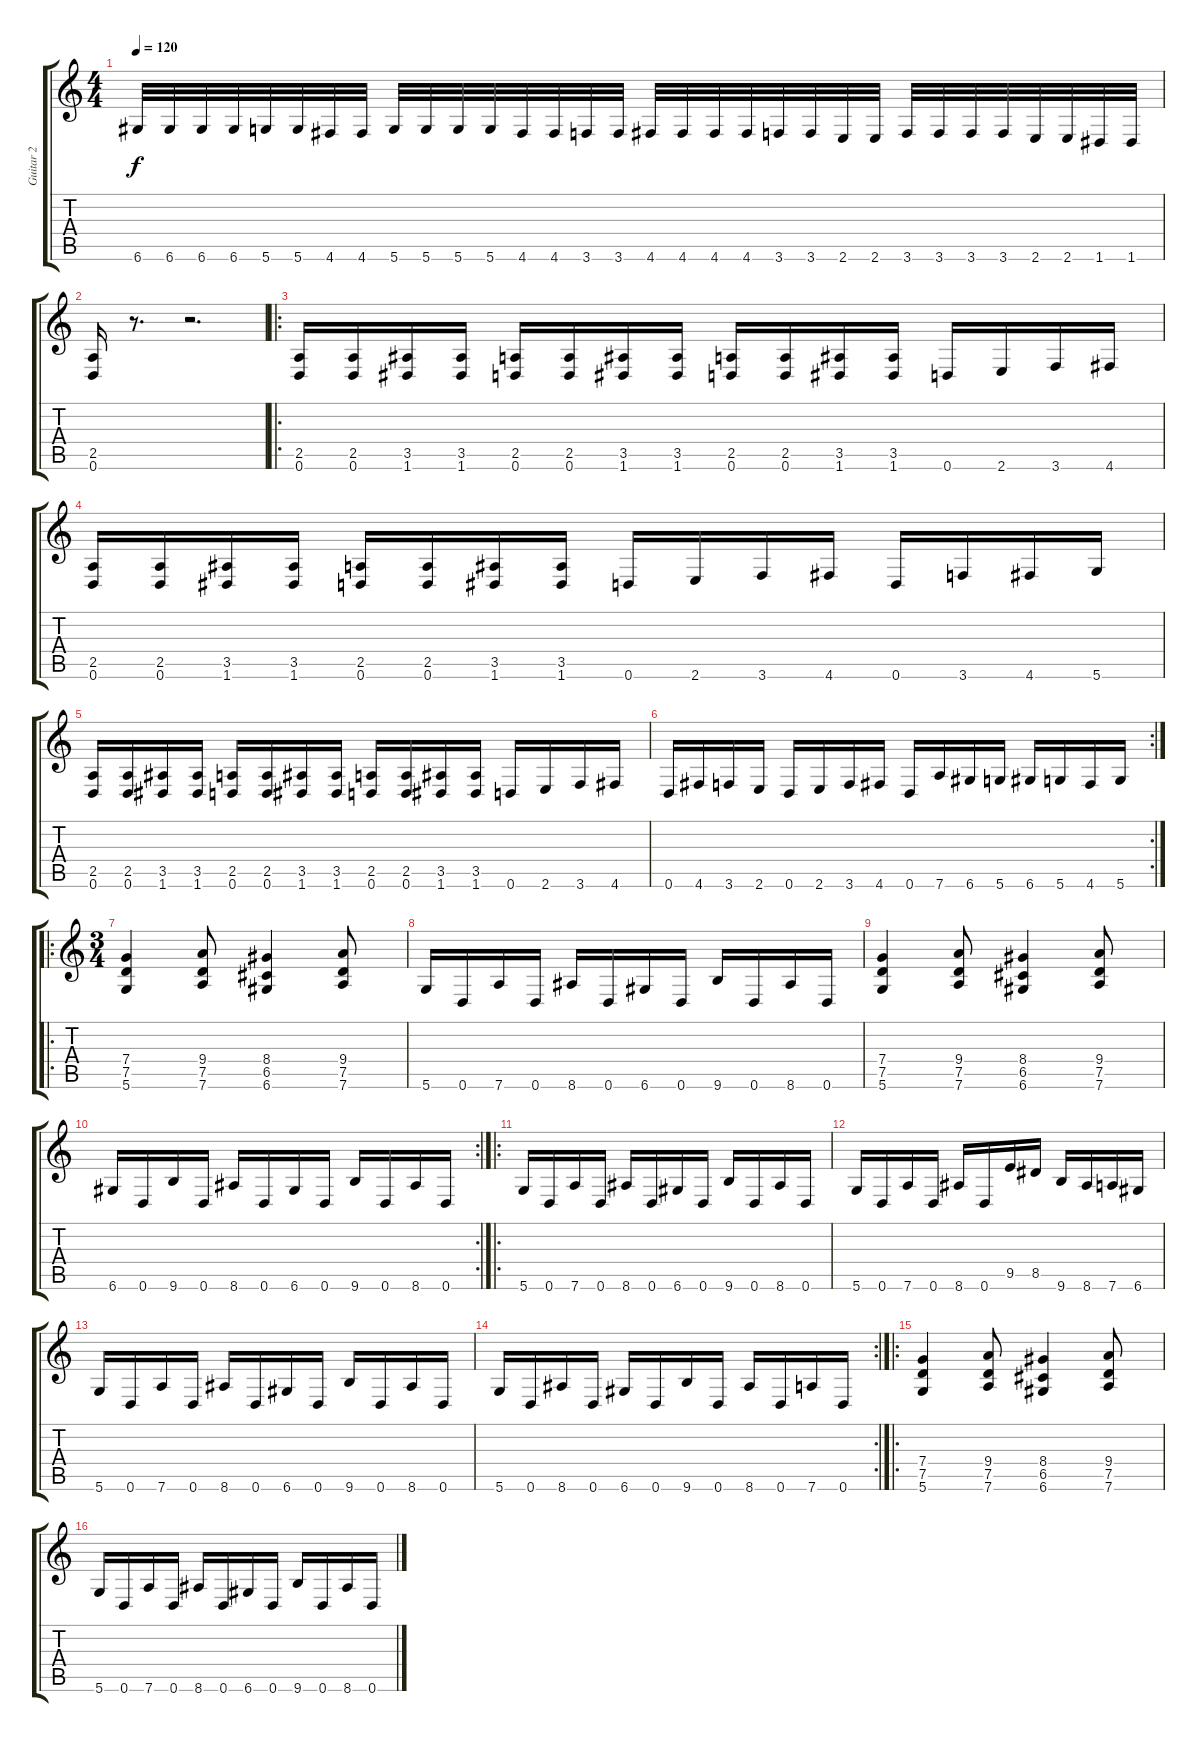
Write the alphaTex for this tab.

\track ("Guitar 2" "Guitar 2") {instrument distortionguitar}
\staff {score tabs}
\tuning (D4 A3 F3 C3 G2 D2) {hide}
\ts (4 4)
\tempo 120
\clef g2
\ks c
6.6.32{dy f instrument distortionguitar} 6.6.32 6.6.32 6.6.32 5.6.32 5.6.32 4.6.32 4.6.32 5.6.32 5.6.32 5.6.32 5.6.32 4.6.32 4.6.32 3.6.32 3.6.32 4.6.32 4.6.32 4.6.32 4.6.32 3.6.32 3.6.32 2.6.32 2.6.32 3.6.32 3.6.32 3.6.32 3.6.32 2.6.32 2.6.32 1.6.32 1.6.32 |
(2.5 0.6).16 r.8{d} r.2{d} |
\ro
(2.5 0.6).16 (2.5 0.6).16 (3.5 1.6).16 (3.5 1.6).16 (2.5 0.6).16 (2.5 0.6).16 (3.5 1.6).16 (3.5 1.6).16 (2.5 0.6).16 (2.5 0.6).16 (3.5 1.6).16 (3.5 1.6).16 0.6.16 2.6.16 3.6.16 4.6.16 |
(2.5 0.6).16 (2.5 0.6).16 (3.5 1.6).16 (3.5 1.6).16 (2.5 0.6).16 (2.5 0.6).16 (3.5 1.6).16 (3.5 1.6).16 0.6.16 2.6.16 3.6.16 4.6.16 0.6.16 3.6.16 4.6.16 5.6.16 |
(2.5 0.6).16 (2.5 0.6).16 (3.5 1.6).16 (3.5 1.6).16 (2.5 0.6).16 (2.5 0.6).16 (3.5 1.6).16 (3.5 1.6).16 (2.5 0.6).16 (2.5 0.6).16 (3.5 1.6).16 (3.5 1.6).16 0.6.16 2.6.16 3.6.16 4.6.16 |
\rc 2
0.6.16 4.6.16 3.6.16 2.6.16 0.6.16 2.6.16 3.6.16 4.6.16 0.6.16 7.6.16 6.6.16 5.6.16 6.6.16 5.6.16 4.6.16 5.6.16 |
\ro
\ts (3 4)
(7.4 7.5 5.6).4 (9.4 7.5 7.6).8 (8.4 6.5 6.6).4 (9.4 7.5 7.6).8 |
5.6.16 0.6.16 7.6.16 0.6.16 8.6.16 0.6.16 6.6.16 0.6.16 9.6.16 0.6.16 8.6.16 0.6.16 |
(7.4 7.5 5.6).4 (9.4 7.5 7.6).8 (8.4 6.5 6.6).4 (9.4 7.5 7.6).8 |
\rc 2
6.6.16 0.6.16 9.6.16 0.6.16 8.6.16 0.6.16 6.6.16 0.6.16 9.6.16 0.6.16 8.6.16 0.6.16 |
\ro
5.6.16 0.6.16 7.6.16 0.6.16 8.6.16 0.6.16 6.6.16 0.6.16 9.6.16 0.6.16 8.6.16 0.6.16 |
5.6.16 0.6.16 7.6.16 0.6.16 8.6.16 0.6.16 9.5.16 8.5.16 9.6.16 8.6.16 7.6.16 6.6.16 |
5.6.16 0.6.16 7.6.16 0.6.16 8.6.16 0.6.16 6.6.16 0.6.16 9.6.16 0.6.16 8.6.16 0.6.16 |
\rc 2
5.6.16 0.6.16 8.6.16 0.6.16 6.6.16 0.6.16 9.6.16 0.6.16 8.6.16 0.6.16 7.6.16 0.6.16 |
\ro
(7.4 7.5 5.6).4 (9.4 7.5 7.6).8 (8.4 6.5 6.6).4 (9.4 7.5 7.6).8 |
5.6.16 0.6.16 7.6.16 0.6.16 8.6.16 0.6.16 6.6.16 0.6.16 9.6.16 0.6.16 8.6.16 0.6.16
